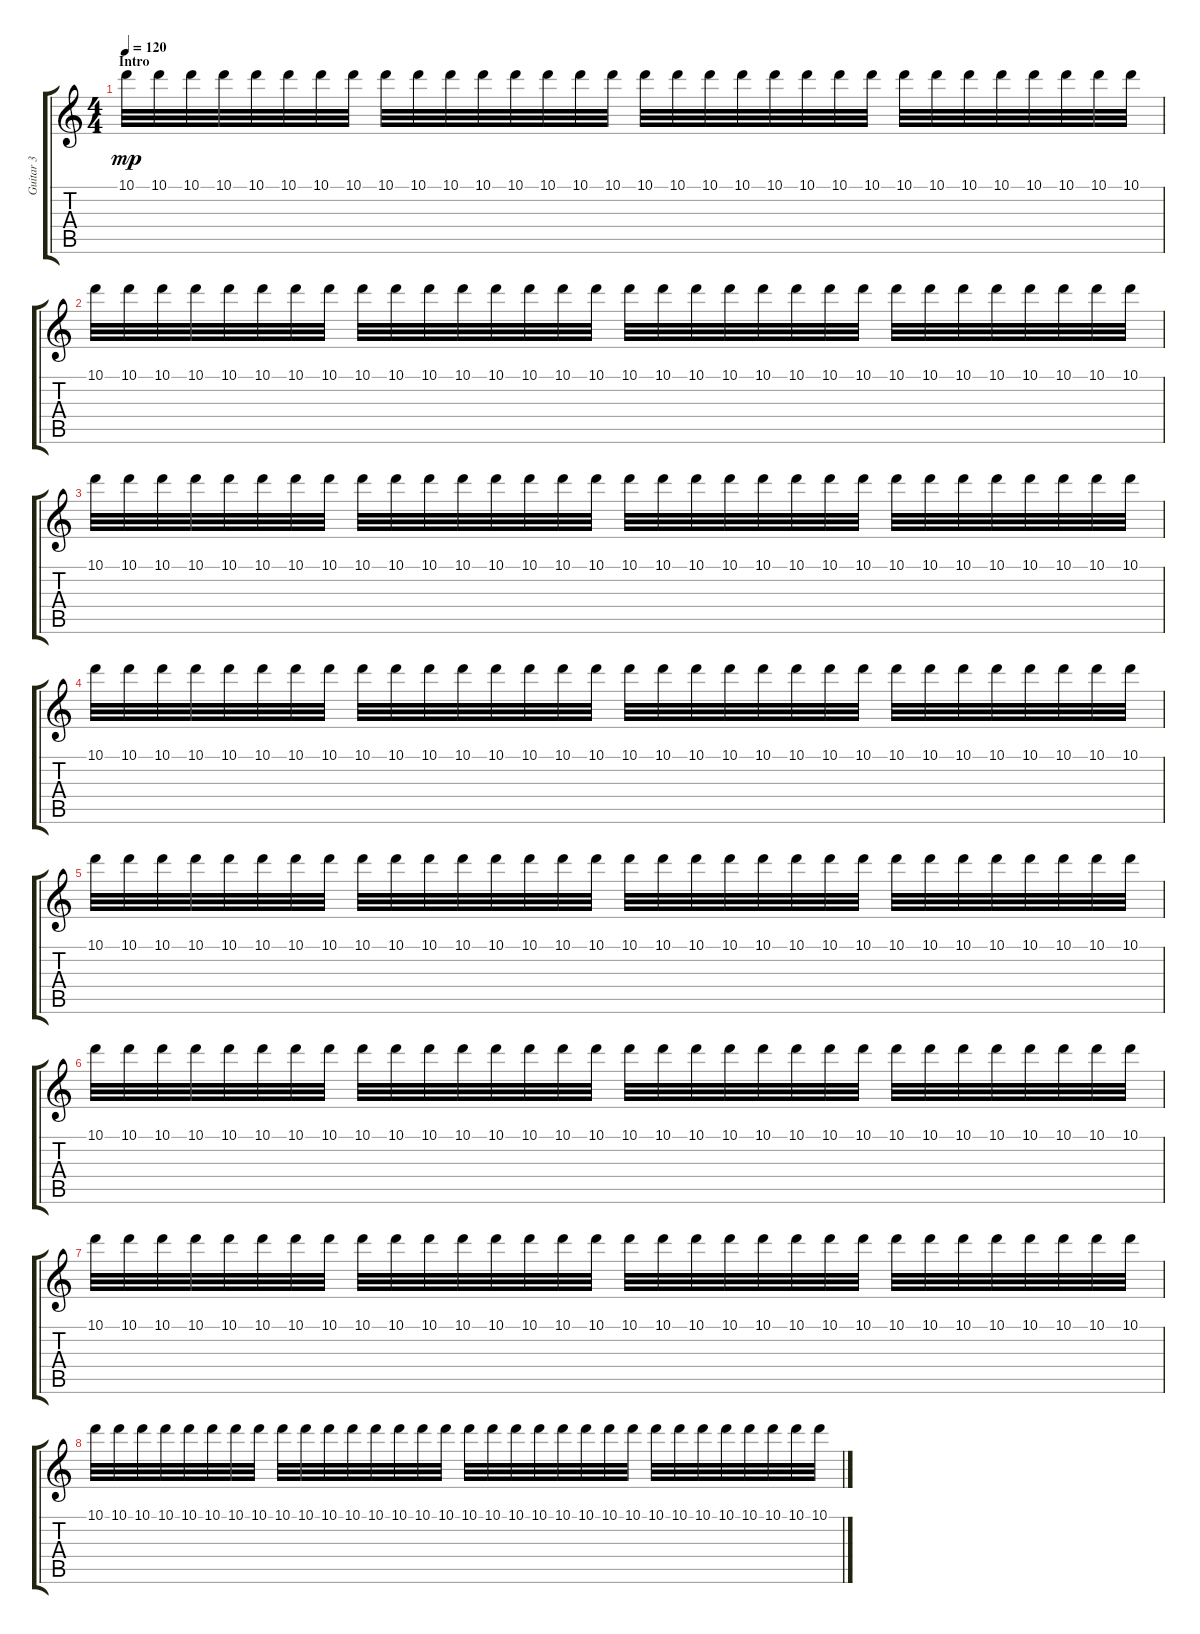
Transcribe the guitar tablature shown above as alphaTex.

\track ("Guitar 3" "Guitar 3") {instrument distortionguitar}
\staff {score tabs}
\tuning (E4 B3 G3 D3 A2 E2) {hide}
\ts (4 4)
\section ("" "Intro")
\tempo 120
\clef g2
\ks c
10.1.32{dy mp instrument distortionguitar} 10.1.32 10.1.32 10.1.32 10.1.32 10.1.32 10.1.32 10.1.32 10.1.32 10.1.32 10.1.32 10.1.32 10.1.32 10.1.32 10.1.32 10.1.32 10.1.32 10.1.32 10.1.32 10.1.32 10.1.32 10.1.32 10.1.32 10.1.32 10.1.32 10.1.32 10.1.32 10.1.32 10.1.32 10.1.32 10.1.32 10.1.32 |
10.1.32 10.1.32 10.1.32 10.1.32 10.1.32 10.1.32 10.1.32 10.1.32 10.1.32 10.1.32 10.1.32 10.1.32 10.1.32 10.1.32 10.1.32 10.1.32 10.1.32 10.1.32 10.1.32 10.1.32 10.1.32 10.1.32 10.1.32 10.1.32 10.1.32 10.1.32 10.1.32 10.1.32 10.1.32 10.1.32 10.1.32 10.1.32 |
10.1.32 10.1.32 10.1.32 10.1.32 10.1.32 10.1.32 10.1.32 10.1.32 10.1.32 10.1.32 10.1.32 10.1.32 10.1.32 10.1.32 10.1.32 10.1.32 10.1.32 10.1.32 10.1.32 10.1.32 10.1.32 10.1.32 10.1.32 10.1.32 10.1.32 10.1.32 10.1.32 10.1.32 10.1.32 10.1.32 10.1.32 10.1.32 |
10.1.32 10.1.32 10.1.32 10.1.32 10.1.32 10.1.32 10.1.32 10.1.32 10.1.32 10.1.32 10.1.32 10.1.32 10.1.32 10.1.32 10.1.32 10.1.32 10.1.32 10.1.32 10.1.32 10.1.32 10.1.32 10.1.32 10.1.32 10.1.32 10.1.32 10.1.32 10.1.32 10.1.32 10.1.32 10.1.32 10.1.32 10.1.32 |
10.1.32 10.1.32 10.1.32 10.1.32 10.1.32 10.1.32 10.1.32 10.1.32 10.1.32 10.1.32 10.1.32 10.1.32 10.1.32 10.1.32 10.1.32 10.1.32 10.1.32 10.1.32 10.1.32 10.1.32 10.1.32 10.1.32 10.1.32 10.1.32 10.1.32 10.1.32 10.1.32 10.1.32 10.1.32 10.1.32 10.1.32 10.1.32 |
10.1.32 10.1.32 10.1.32 10.1.32 10.1.32 10.1.32 10.1.32 10.1.32 10.1.32 10.1.32 10.1.32 10.1.32 10.1.32 10.1.32 10.1.32 10.1.32 10.1.32 10.1.32 10.1.32 10.1.32 10.1.32 10.1.32 10.1.32 10.1.32 10.1.32 10.1.32 10.1.32 10.1.32 10.1.32 10.1.32 10.1.32 10.1.32 |
10.1.32 10.1.32 10.1.32 10.1.32 10.1.32 10.1.32 10.1.32 10.1.32 10.1.32 10.1.32 10.1.32 10.1.32 10.1.32 10.1.32 10.1.32 10.1.32 10.1.32 10.1.32 10.1.32 10.1.32 10.1.32 10.1.32 10.1.32 10.1.32 10.1.32 10.1.32 10.1.32 10.1.32 10.1.32 10.1.32 10.1.32 10.1.32 |
10.1.32 10.1.32 10.1.32 10.1.32 10.1.32 10.1.32 10.1.32 10.1.32 10.1.32 10.1.32 10.1.32 10.1.32 10.1.32 10.1.32 10.1.32 10.1.32 10.1.32 10.1.32 10.1.32 10.1.32 10.1.32 10.1.32 10.1.32 10.1.32 10.1.32 10.1.32 10.1.32 10.1.32 10.1.32 10.1.32 10.1.32 10.1.32
